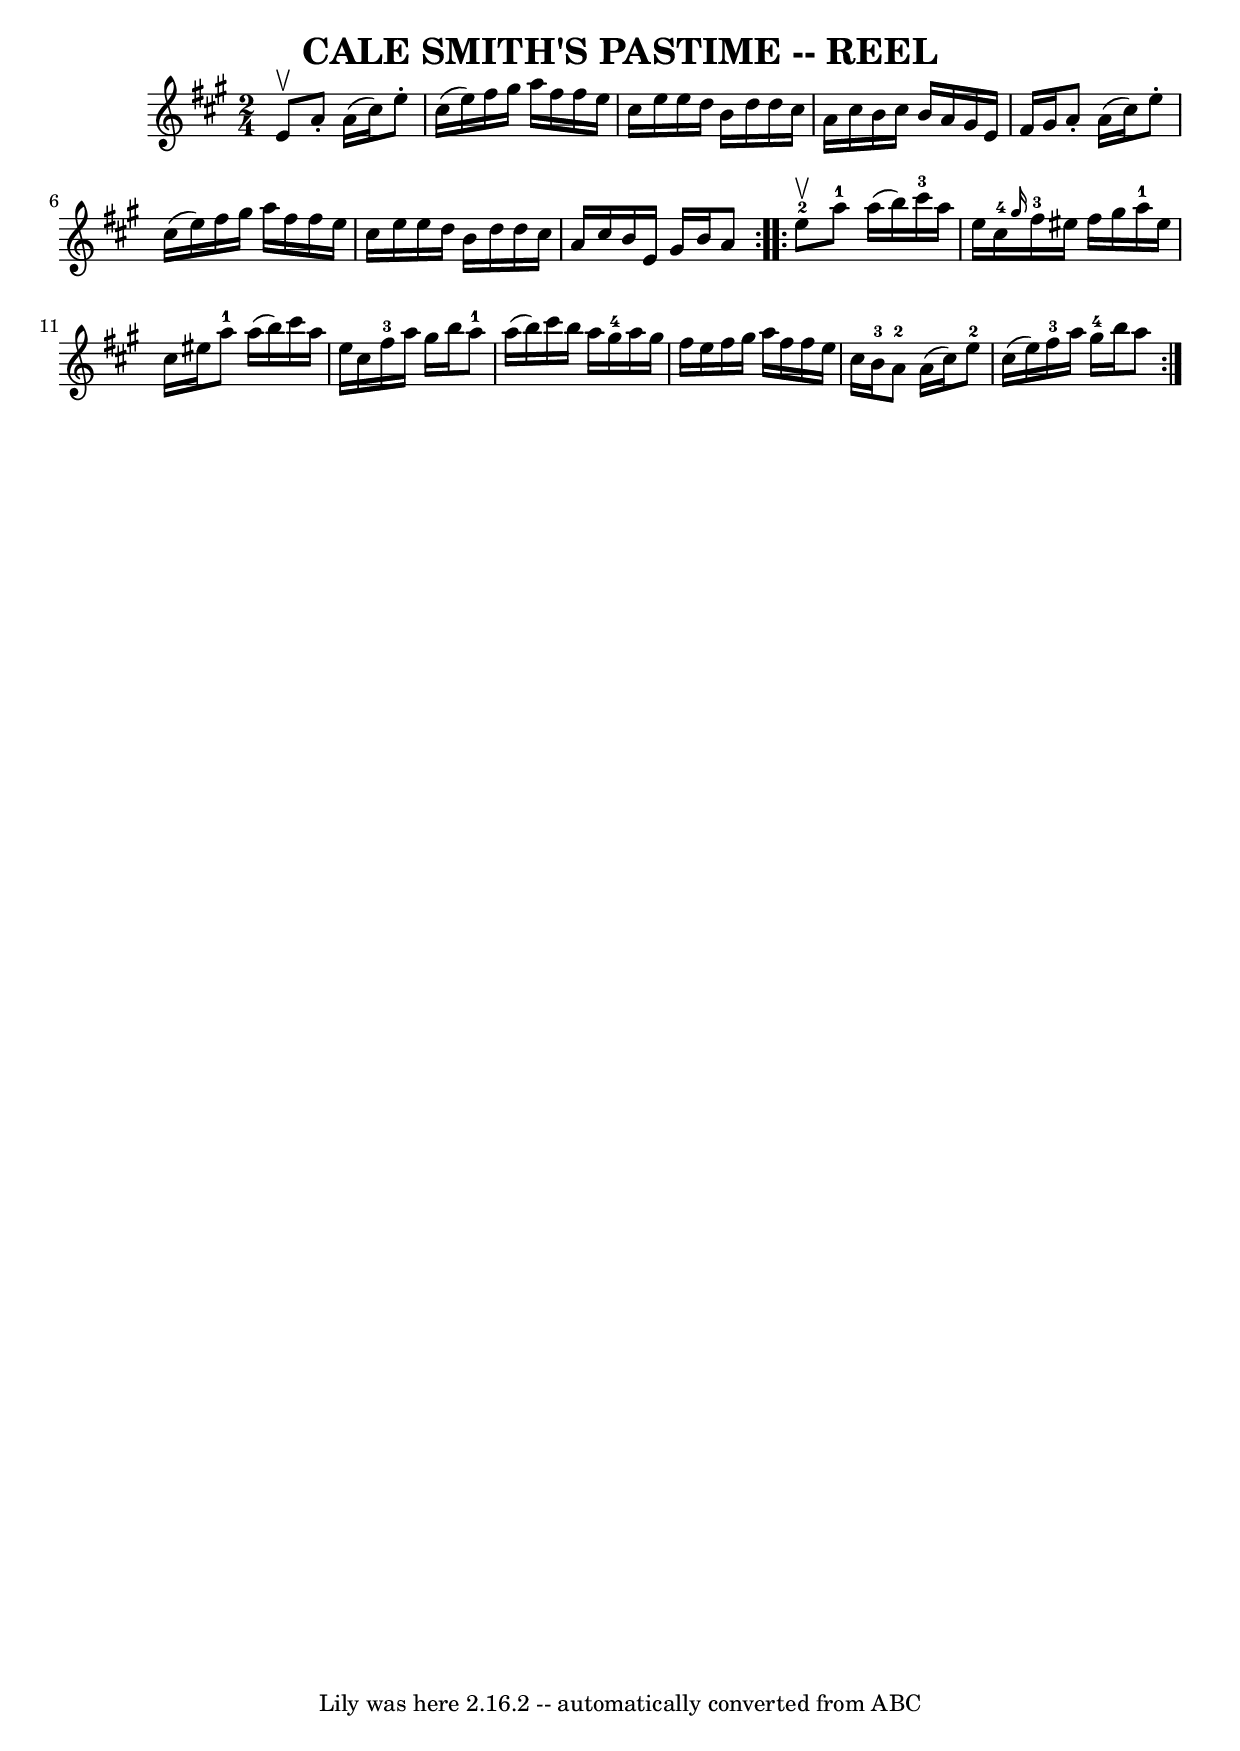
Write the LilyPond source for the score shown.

\version "2.16.2"
\include "Mammoth.ily"
\header {
  %% book = "Ryan's Mammoth Collection of Fiddle Tunes"
  crossRefNumber = "1"
  footnotes = ""
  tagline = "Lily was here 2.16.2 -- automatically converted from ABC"
  title = "CALE SMITH'S PASTIME -- REEL"

}
voicedefault =  {



  \repeat volta 2 {

    \time 2/4 
    \key a \major     e'8^\upbow        |
    a'8-. a'16 (     cis''16) e''8-. cis''16 (e''16)    |
    fis''16 gis''16        a''16 fis''16 fis''16 e''16 cis''16 e''16     |
    e''16        d''16 b'16 d''16 d''16 cis''16 a'16 cis''16     |
         b'16 cis''16 b'16 a'16 gis'16 e'16 fis'16 gis'16     |  |
    a'8-. a'16 (cis''16) e''8-. cis''16 (     e''16)    |
    fis''16 gis''16 a''16 fis''16 fis''16         e''16 cis''16 e''16     |
    e''16 d''16 b'16 d''16         d''16 cis''16 a'16 cis''16     |
    b'16 e'16 gis'16    
    b'16 a'8    
  }     
  \repeat volta 2 {     e''8-2^\upbow        |
         a''8-1 a''16 (b''16) cis'''16-3 a''16 e''16 cis''16-4    |
    \grace { gis''16  
	   } fis''16-3 eis''16 fis''16         gis''16 a''16-1 eis''16 cis''16 eis''16         |
         a''8-1 a''16 (b''16) cis'''16 a''16 e''16 cis''16      |
    fis''16-3 a''16 gis''16 b''16 a''8-1 a''16 (     b''16)   |  |
    cis'''16 b''16 a''16 gis''16-4      a''16 gis''16 fis''16 e''16     |
    fis''16 gis''16         a''16 fis''16 fis''16 e''16 cis''16 b'16-3        |
         a'8-2 a'16 (cis''16) e''8-2 cis''16 (e''16)     |
    fis''16-3 a''16 gis''16-4 b''16 a''8    
  }   

}

\score{
  <<

    \context Staff="default"
    {
      \voicedefault 
      
    }

  >>
  \layout {
    
  }
  \midi {
  }

}
